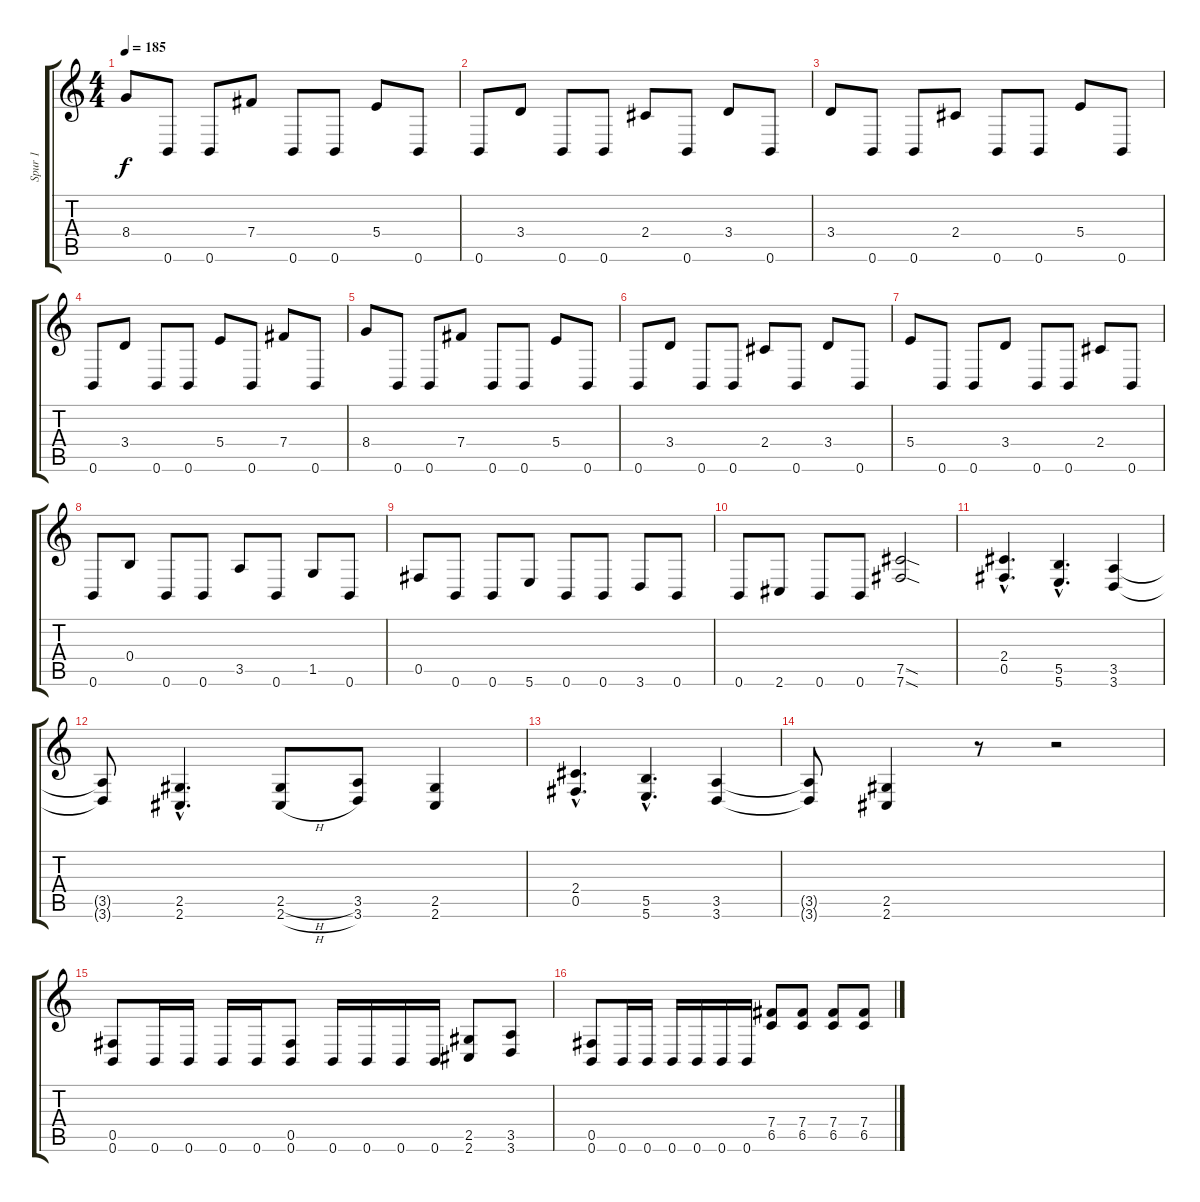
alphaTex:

\track ("Spur 1" "Spur 1") {instrument overdrivenguitar}
\staff {score tabs}
\tuning (Db4 Ab3 E3 B2 Gb2 B1) {hide}
\ts (4 4)
\tempo 185
\clef g2
\ks c
8.4.8{dy f} 0.6.8 0.6.8 7.4.8 0.6.8 0.6.8 5.4.8 0.6.8 |
0.6.8 3.4.8 0.6.8 0.6.8 2.4.8 0.6.8 3.4.8 0.6.8 |
3.4.8 0.6.8 0.6.8 2.4.8 0.6.8 0.6.8 5.4.8 0.6.8 |
0.6.8 3.4.8 0.6.8 0.6.8 5.4.8 0.6.8 7.4.8 0.6.8 |
8.4.8 0.6.8 0.6.8 7.4.8 0.6.8 0.6.8 5.4.8 0.6.8 |
0.6.8 3.4.8 0.6.8 0.6.8 2.4.8 0.6.8 3.4.8 0.6.8 |
5.4.8 0.6.8 0.6.8 3.4.8 0.6.8 0.6.8 2.4.8 0.6.8 |
0.6.8 0.4.8 0.6.8 0.6.8 3.5.8 0.6.8 1.5.8 0.6.8 |
0.5.8 0.6.8 0.6.8 5.6.8 0.6.8 0.6.8 3.6.8 0.6.8 |
0.6.8 2.6.8 0.6.8 0.6.8 (7.5{sod} 7.6{sod}).2 |
(2.4{hac} 0.5{hac}).4{d} (5.5{hac} 5.6{hac}).4{d} (3.5 3.6).4 |
(3.5{t} 3.6{t}).8 (2.5{hac} 2.6{hac}).4{d} (2.5{h} 2.6{h}).8 (3.5 3.6).8 (2.5 2.6).4 |
(2.4{hac} 0.5{hac}).4{d} (5.5{hac} 5.6{hac}).4{d} (3.5 3.6).4 |
(3.5{t} 3.6{t}).8 (2.5 2.6).4 r.8 r.2 |
(0.5 0.6).8 0.6.16 0.6.16 0.6.16 0.6.16 (0.5 0.6).8 0.6.16 0.6.16 0.6.16 0.6.16 (2.5 2.6).8 (3.5 3.6).8 |
(0.5 0.6).8 0.6.16 0.6.16 0.6.16 0.6.16 0.6.16 0.6.16 (7.4 6.5).8 (7.4 6.5).8 (7.4 6.5).8 (7.4 6.5).8
